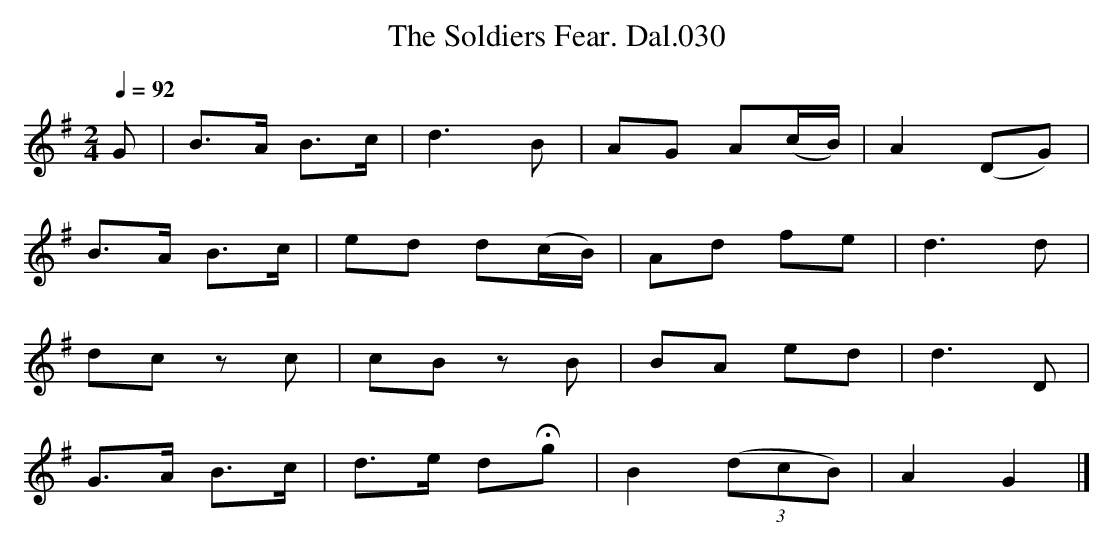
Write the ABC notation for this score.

X:1
T:Soldiers Fear. Dal.030, The
K:C
M:2/4
L:1/8
Q:1/4=92
K:G
G|B>A B>c|d3 B|AG A(c/B/)|A2 (DG)|
B>A B>c|ed d(c/B/)|Ad fe|d3 d|
dc zc|cB zB|BA ed|d3 D|
G>A B>c|d>e dHg|B2 (3(dcB)|A2 G2|]
